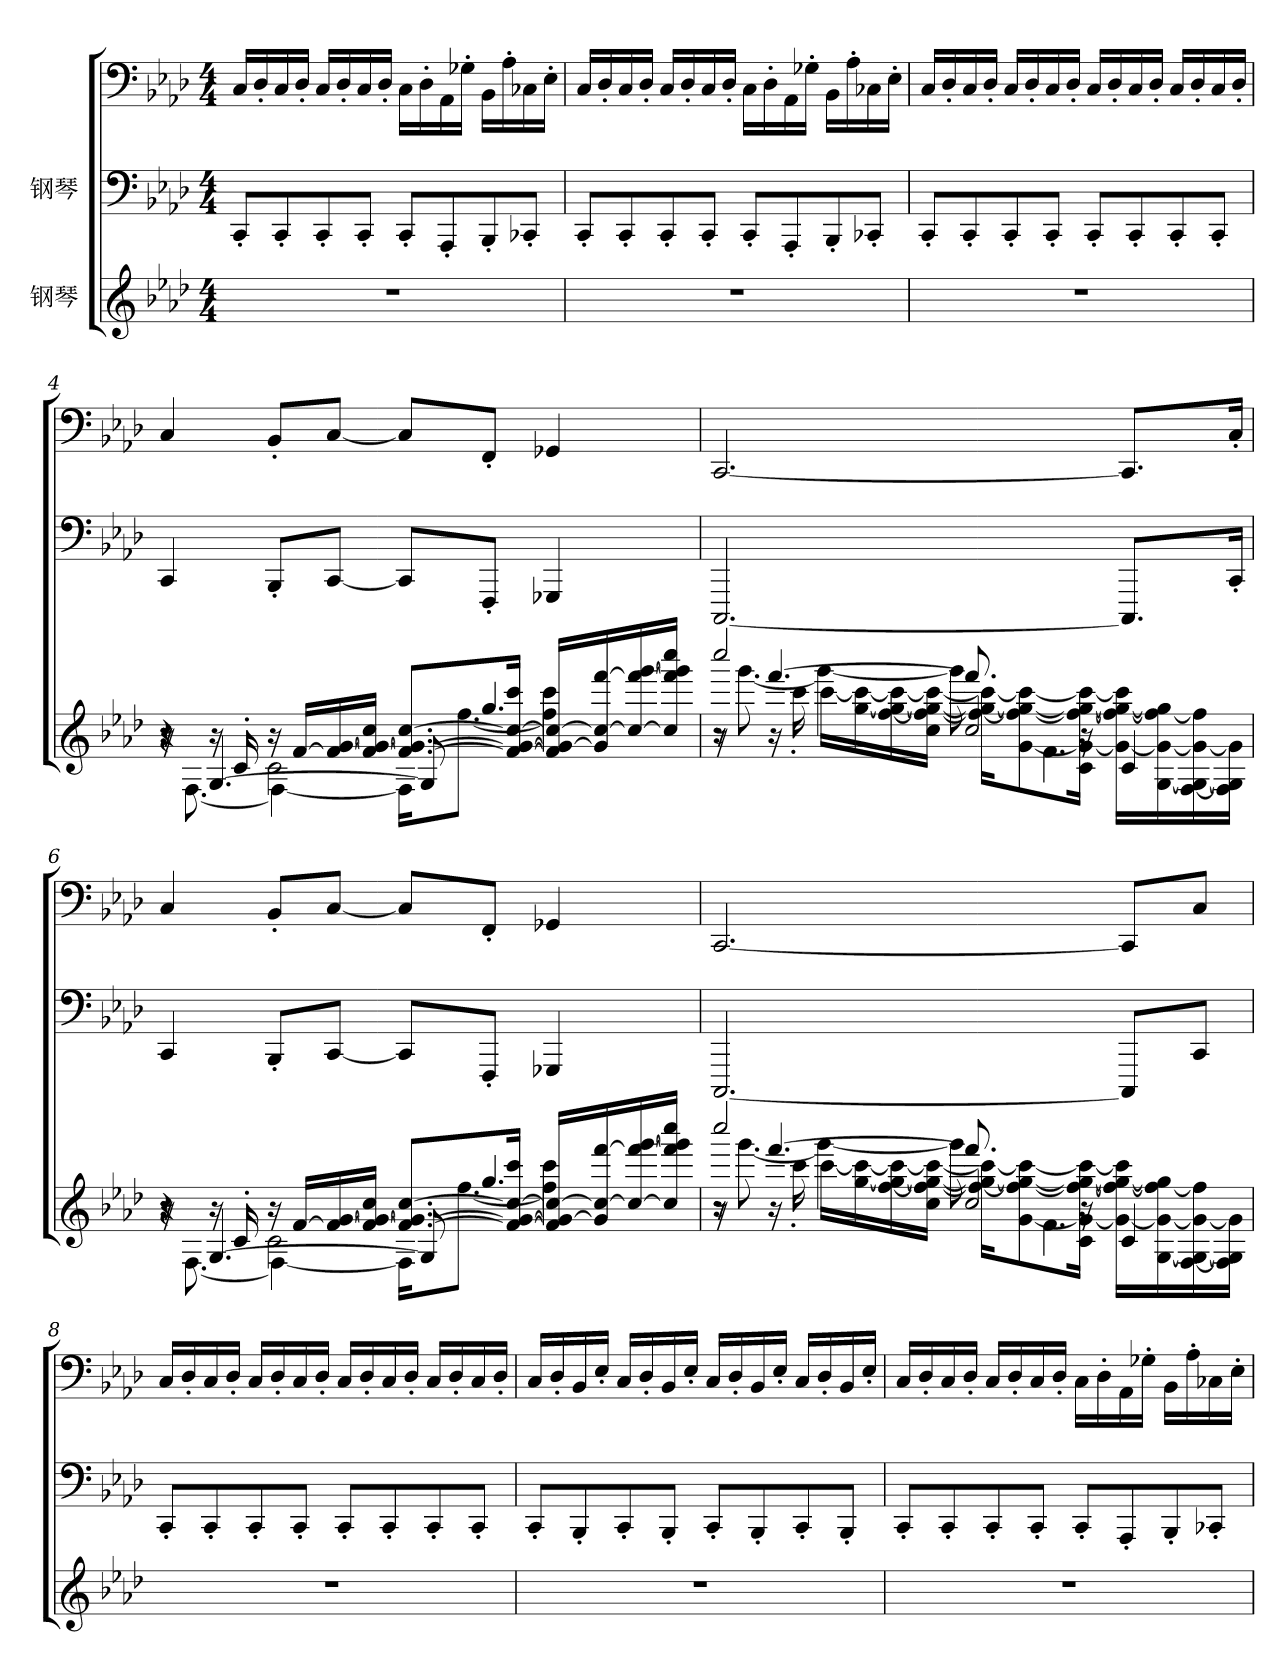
**kern	**kern	**kern
*part2	*part1	*part1
*staff3	*staff2	*staff1
*I"钢琴	*I"钢琴	*
*clefG2	*clefF4	*clefF4
*k[b-e-a-d-]	*k[b-e-a-d-]	*k[b-e-a-d-]
*M4/4	*M4/4	*M4/4
*MM162	*MM162	*MM162
=1	=1	=1
1r	8CC'/L	16C/LL
.	.	16D-'/
.	8CC'/	16C/
.	.	16D-'/JJ
.	8CC'/	16C/LL
.	.	16D-'/
.	8CC'/J	16C/
.	.	16D-'/JJ
.	8CC'/L	16C\LL
.	.	16D-'\
.	8AAA-'/	16AA-\
.	.	16G-X'\JJ
.	8BBB-'/	16BB-\LL
.	.	16A-'\
.	8CC-X'/J	16C-X\
.	.	16E-'\JJ
=2	=2	=2
1r	8CC'/L	16C/LL
.	.	16D-'/
.	8CC'/	16C/
.	.	16D-'/JJ
.	8CC'/	16C/LL
.	.	16D-'/
.	8CC'/J	16C/
.	.	16D-'/JJ
.	8CC'/L	16C\LL
.	.	16D-'\
.	8AAA-'/	16AA-\
.	.	16G-X'\JJ
.	8BBB-'/	16BB-\LL
.	.	16A-'\
.	8CC-X'/J	16C-X\
.	.	16E-'\JJ
!!LO:LB:g=z
=3	=3	=3
1r	8CC'/L	16C/LL
.	.	16D-'/
.	8CC'/	16C/
.	.	16D-'/JJ
.	8CC'/	16C/LL
.	.	16D-'/
.	8CC'/J	16C/
.	.	16D-'/JJ
.	8CC'/L	16C/LL
.	.	16D-'/
.	8CC'/	16C/
.	.	16D-'/JJ
.	8CC'/	16C/LL
.	.	16D-'/
.	8CC'/J	16C/
.	.	16D-'/JJ
!!LO:LB:g=z
=4	=4	=4
*^	*	*
*	*^	*	*
*	*	*^	*	*
8r	4r	8r	16r	4CC/	4C/
.	.	.	[8.F\	.	.
16r	.	[4.G/	.	.	.
16c'/	.	.	.	.	.
16r	2c\	.	4F\_	8BBB-'/L	8BB-'/L
[16f/LL	.	.	.	.	.
16f/_ [16g/	.	.	.	[8CC/J	[8C/J
16f/_ 16g/_ 16cc/JJ	.	.	.	.	.
8.f/_ 8.g/_ [8.cc/L	.	8G/]	16F\KL]	8CC/L]	8C/L]
.	.	.	[8.ff\J	.	.
.	.	4.gg/	.	8FFF'/J	8FF'/J
16f/_ 16g/_ 16cc/_ 16ccc/Jk	.	.	.	.	.
16f/] 16g/_ 16cc/_LL	4ccc\	.	4ff\]	4GGG-X/	4GG-X/
16g/] 16cc/_ [16fff/	.	.	.	.	.
16cc/_ 16fff/_ [16ggg/	.	.	.	.	.
16cc/] 16fff/] 16ggg/] 16cccc/JJ	.	.	.	.	.
!!LO:LB:g=z
=5	=5	=5	=5	=5	=5
2cccc/	16r	8r	8r	[2.CCC/	[2.CC/
.	[8.ggg\	.	.	.	.
.	.	[4.fff/	16r	.	.
.	.	.	16ccc'\	.	.
.	4ggg\_	.	[16ccc\LL	.	.
.	.	.	[16gg\ 16ccc\_	.	.
.	.	.	[16ff\ 16gg\_ 16ccc\_	.	.
.	.	.	16cc\ 16ff\_ 16gg\_ 16ccc\_JJ	.	.
2cc/	8ggg\]	8.fff/]	16ff\_ 16gg\_ 16ccc\_KL	.	.
.	.	.	[8g\ 8ff\_ 8gg\_ 8ccc\_	.	.
.	4.f\	.	.	.	.
.	.	16r	16c\ 16g\_ 16ff\_ 16gg\_ 16ccc\_Jk	.	.
.	.	4c/	16g\_ 16ff\_ 16gg\_ 16ccc\]LL	8.CCC/L]	8.CC/L]
.	.	.	[16G\ 16g\_ 16ff\_ 16gg\]	.	.
.	.	.	[16F\ 16G\_ 16g\_ 16ff\]	.	.
.	.	.	16F\] 16G\] 16g\]JJ	16CC'/Jk	16C'/Jk
!!LO:PB:g=z
=6	=6	=6	=6	=6	=6
8r	4r	8r	16r	4CC/	4C/
.	.	.	[8.F\	.	.
16r	.	[4.G/	.	.	.
16c'/	.	.	.	.	.
16r	2c\	.	4F\_	8BBB-'/L	8BB-'/L
[16f/LL	.	.	.	.	.
16f/_ [16g/	.	.	.	[8CC/J	[8C/J
16f/_ 16g/_ 16cc/JJ	.	.	.	.	.
8.f/_ 8.g/_ [8.cc/L	.	8G/]	16F\KL]	8CC/L]	8C/L]
.	.	.	[8.ff\J	.	.
.	.	4.gg/	.	8FFF'/J	8FF'/J
16f/_ 16g/_ 16cc/_ 16ccc/Jk	.	.	.	.	.
16f/] 16g/_ 16cc/_LL	4ccc\	.	4ff\]	4GGG-X/	4GG-X/
16g/] 16cc/_ [16fff/	.	.	.	.	.
16cc/_ 16fff/_ [16ggg/	.	.	.	.	.
16cc/] 16fff/] 16ggg/] 16cccc/JJ	.	.	.	.	.
!!LO:LB:g=z
=7	=7	=7	=7	=7	=7
2cccc/	16r	8r	8r	[2.CCC/	[2.CC/
.	[8.ggg\	.	.	.	.
.	.	[4.fff/	16r	.	.
.	.	.	16ccc'\	.	.
.	4ggg\_	.	[16ccc\LL	.	.
.	.	.	[16gg\ 16ccc\_	.	.
.	.	.	[16ff\ 16gg\_ 16ccc\_	.	.
.	.	.	16cc\ 16ff\_ 16gg\_ 16ccc\_JJ	.	.
2cc/	8ggg\]	8.fff/]	16ff\_ 16gg\_ 16ccc\_KL	.	.
.	.	.	[8g\ 8ff\_ 8gg\_ 8ccc\_	.	.
.	4.f\	.	.	.	.
.	.	16r	16c\ 16g\_ 16ff\_ 16gg\_ 16ccc\_Jk	.	.
.	.	4c/	16g\_ 16ff\_ 16gg\_ 16ccc\]LL	8CCC/L]	8CC/L]
.	.	.	[16G\ 16g\_ 16ff\_ 16gg\]	.	.
.	.	.	[16F\ 16G\_ 16g\_ 16ff\]	8CC/J	8C/J
.	.	.	16F\] 16G\] 16g\]JJ	.	.
*v	*v	*v	*v	*	*
!!LO:LB:g=z
=8	=8	=8
1r	8CC'/L	16C/LL
.	.	16D-'/
.	8CC'/	16C/
.	.	16D-'/JJ
.	8CC'/	16C/LL
.	.	16D-'/
.	8CC'/J	16C/
.	.	16D-'/JJ
.	8CC'/L	16C/LL
.	.	16D-'/
.	8CC'/	16C/
.	.	16D-'/JJ
.	8CC'/	16C/LL
.	.	16D-'/
.	8CC'/J	16C/
.	.	16D-'/JJ
=9	=9	=9
1r	8CC'/L	16C/LL
.	.	16D-'/
.	8BBB-'/	16BB-/
.	.	16E-'/JJ
.	8CC'/	16C/LL
.	.	16D-'/
.	8BBB-'/J	16BB-/
.	.	16E-'/JJ
.	8CC'/L	16C/LL
.	.	16D-'/
.	8BBB-'/	16BB-/
.	.	16E-'/JJ
.	8CC'/	16C/LL
.	.	16D-'/
.	8BBB-'/J	16BB-/
.	.	16E-'/JJ
!!LO:LB:g=z
=10	=10	=10
1r	8CC'/L	16C/LL
.	.	16D-'/
.	8CC'/	16C/
.	.	16D-'/JJ
.	8CC'/	16C/LL
.	.	16D-'/
.	8CC'/J	16C/
.	.	16D-'/JJ
.	8CC'/L	16C\LL
.	.	16D-'\
.	8AAA-'/	16AA-\
.	.	16G-X'\JJ
.	8BBB-'/	16BB-\LL
.	.	16A-'\
.	8CC-X'/J	16C-X\
.	.	16E-'\JJ
=	=	=
*-	*-	*-
